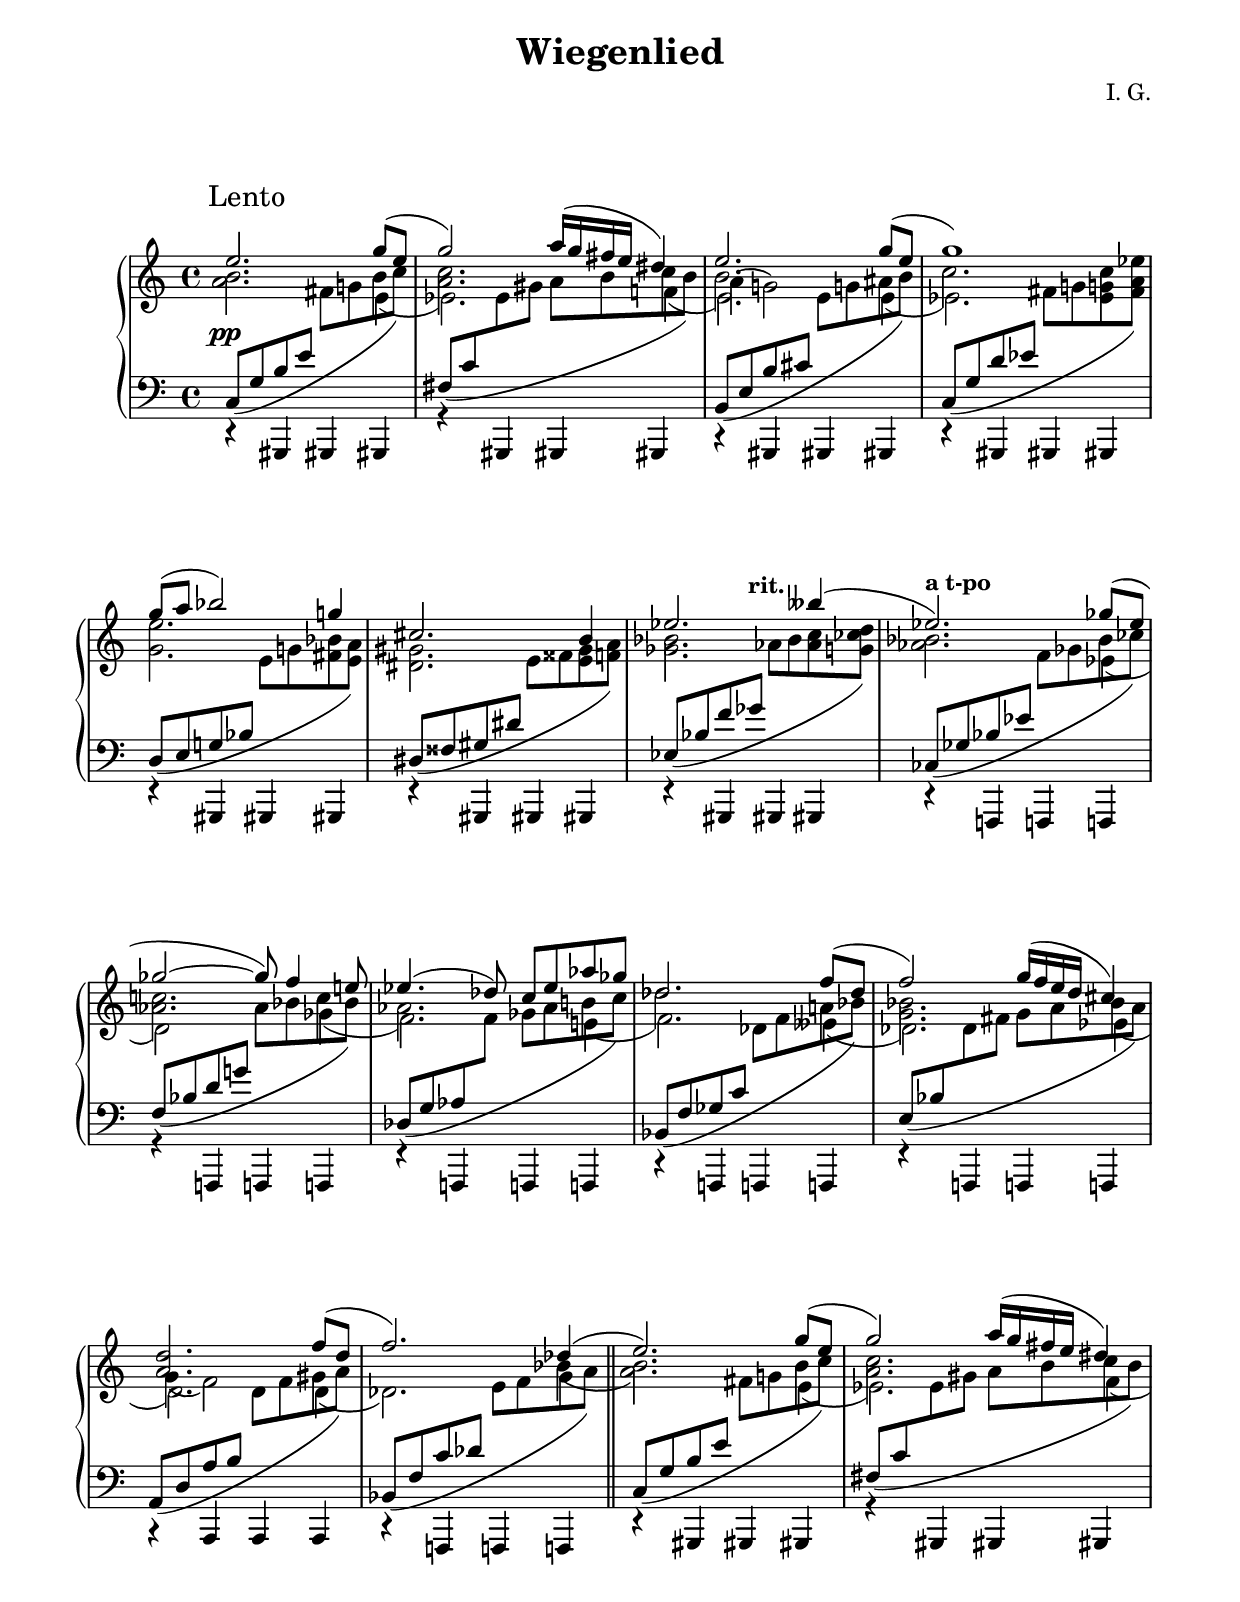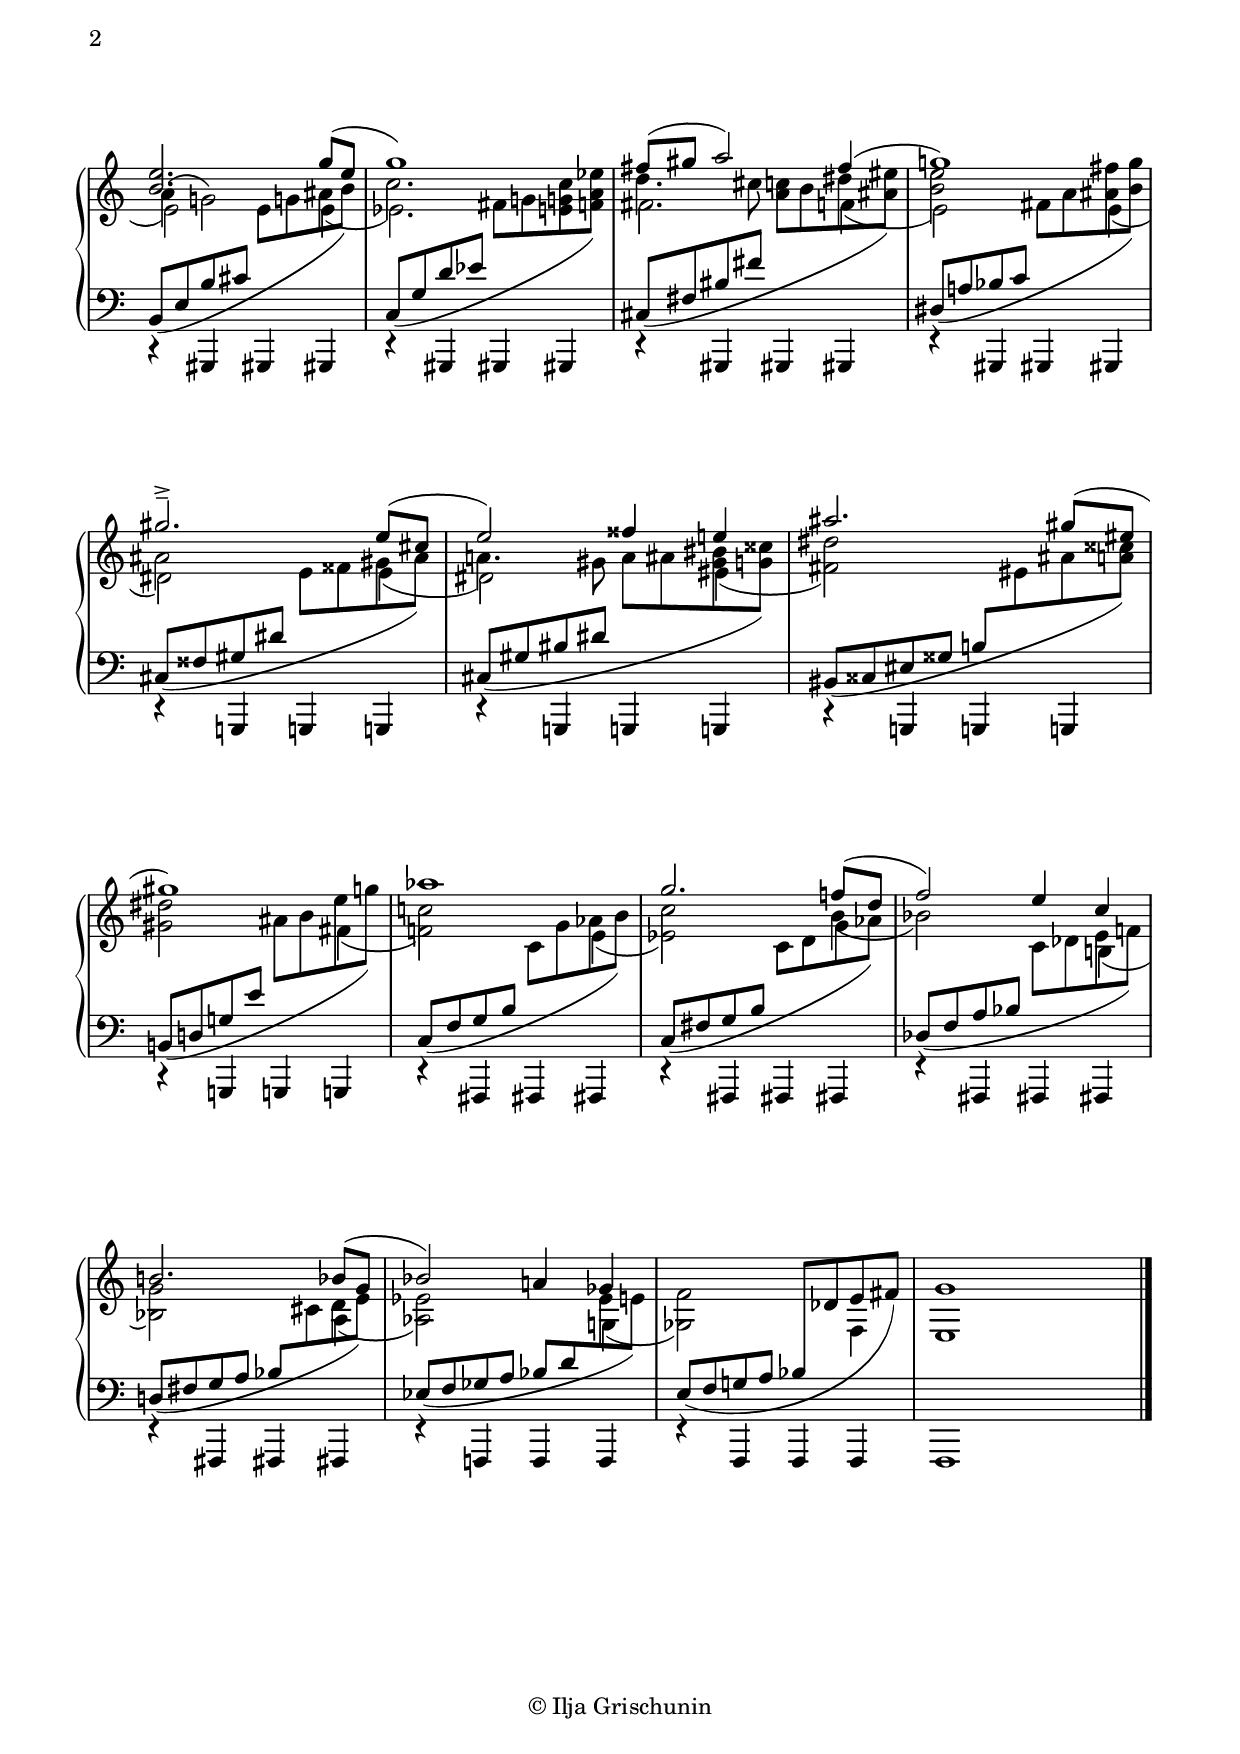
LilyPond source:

\version "2.19.15"
%\version "2.18.0"

\language "deutsch"

\header {
  title = "Wiegenlied"
  %meter = "Lento"
  composer = "I. G."
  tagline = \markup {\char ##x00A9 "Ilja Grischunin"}
}

\paper {
  #(set-paper-size "a4")
  top-system-spacing #'basic-distance = #20
  top-markup-spacing #'basic-distance = #5
  markup-system-spacing #'basic-distance = #30
  system-system-spacing #'basic-distance = #28
  last-bottom-spacing #'basic-distance = #25
  left-margin = 15
  right-margin = 15
  %two-sided = ##t
  %inner-margin = 25
  %outer-margin = 15
}

\layout {
  indent = 7
  \context {
    \PianoStaff
    \consists #Span_stem_engraver
  }
  \context{
    \Score
    \override StaffGrouper.staff-staff-spacing.basic-distance = #13
    \remove "Bar_number_engraver"
  }
}

\version "2.19.15"
%\version "2.18.0"

\language "deutsch"

%%%%%%%%% SCRIPTS %%%%%%%%%
makeOctaves =
#(define-music-function (parser location arg mus)
   (integer? ly:music?)
   #{<<  \withMusicProperty #'to-relative-callback
         #(lambda (m p)
            (let ((mu (ly:music-property m 'element)))
              (ly:music-transpose mu (ly:make-pitch (- arg) 0 0))
              (ly:make-music-relative! mu p)
              (ly:music-transpose mu (ly:make-pitch arg 0 0)))
            p)
         \transpose c' $(ly:make-pitch arg 0 0) $mus
         $mus
     >>
   #})
pocoCr = 
#(make-music 'CrescendoEvent
   'span-type 'text
   'span-text "poco cresc.")
pocoDim =
#(make-music 'CrescendoEvent
   'span-type 'text
   'span-text "poco dimin.")
offsetPositions =
  #(define-music-function (parser location offsets) (pair?)
    #{
       \once \override Slur.positions = #(lambda (grob) 
	 `(,(+ (car offsets) (cdar (ly:slur::calc-control-points grob))) . 
	   ,(+ (cdr offsets) (cdr (cadddr (ly:slur::calc-control-points grob))))))
    #})
  
%%%%%%%%% VOICES %%%%%%%%%
groundBas = \relative {
  \stemUp
  \override Stem.length = 7
  \repeat unfold 7 {r4 gis,,! gis! gis!}
  \repeat unfold 5 {r4 f! f! f!} r a a a r f! f! f!
  \repeat unfold 6 {r4 gis! gis! gis!}
  \repeat unfold 4 {r4 g! g! g!}
  \repeat unfold 4 {r4 fis! fis! fis!}
  r4 f! f f r f f f 
  \set Score.proportionalNotationDuration = #(ly:make-moment 1/8)
  f1
  \bar "|."
}
groundTehor = \relative {
	\override Slur.positions = #'(0 . 0)
  c8_( g' h e
  \change Staff = RH
  \stemDown
  \once\override Beam.positions = #'(-5 . -3.5)
  fis g! h c)
  \change Staff = LH
  \stemUp
  fis,,_( c'
  \change Staff = RH
  \stemDown
  es gis
  \once\override Beam.positions = #'(-4 . -3.5)
  a h 
  \once\override NoteColumn.force-hshift = #.8
  c h)
  \change Staff = LH
  \stemUp
  h,,_( e h' cis
  \change Staff = RH
  \stemDown
  \once\override Beam.positions = #'(-5 . -3.5)
  e g! ais h)
  \change Staff = LH
  \stemUp
  c,,_( g' d' es
  \change Staff = RH
  \stemDown
  fis g! <es g! c><fis a es'>)
  \change Staff = LH
  \stemUp
  d,_(e g! b
  \change Staff = RH
  \stemDown
  e g! <fis b><e a>)
  \change Staff = LH
  \stemUp
  dis,_( fisis gis dis'
  \change Staff = RH
  \stemDown
  e fisis <e gis><f a>)
  \change Staff = LH
  \stemUp
  es,_( b' f' ges
  \change Staff = RH
  \stemDown
  \once\override Score.MetronomeMark.extra-offset = #'(-2 . -1.3)
  \tempo "rit."
  as b <as c><g ces d>)
  \change Staff = LH
  \stemUp
  \tempo "a t-po"
  ces,,_( ges' b es
  \change Staff = RH
  \stemDown
  \once\override Beam.positions = #'(-4.5 . -3.5)
  f ges b ces)
  \change Staff = LH
  \stemUp
  f,,_( b d g!
  \change Staff = RH
  \stemDown
  \once\override Beam.positions = #'(-4 . -3.5)
  as b c b)
  \change Staff = LH
  \stemUp
  des,,_( g as
  \change Staff = RH
  \stemDown
  f'
  \once\override Beam.positions = #'(-4 . -3)
  ges as h! c)
  \change Staff = LH
  \stemUp
  b,,_( f' ges c
  \change Staff = RH
  \stemDown
  \once\override Beam.positions = #'(-5.5 . -3)
  des f a! b)
  \change Staff = LH
  \stemUp
  e,,_( b'
  \change Staff = RH
  \stemDown
  des fis
  \once\override Beam.positions = #'(-4 . -3)
  g a
  \once\override NoteColumn.force-hshift = #.8
  b a)
  \change Staff = LH
  \stemUp
  a,,_( d a' h
  \change Staff = RH
  \stemDown
  \once\override Beam.positions = #'(-5.5 . -4)
  d f gis a)
  \change Staff = LH
  \stemUp
  b,,_( f' c' des
  \change Staff = RH
  \stemDown
  e f 
  \once\override NoteColumn.force-hshift = #.2
  g a)
  \bar "||"
  \change Staff = LH
  \stemUp
  c,,8_( g' h e
  \change Staff = RH
  \stemDown
  \once\override Beam.positions = #'(-5 . -3.5)
  fis g! h c)
  \change Staff = LH
  \stemUp
  fis,,_( c'
  \change Staff = RH
  \stemDown
  es gis
  \once\override Beam.positions = #'(-4 . -3)
  a h 
  \once\override NoteColumn.force-hshift = #.7
  c h)
  \change Staff = LH
  \stemUp
  h,,_( e h' cis
  \change Staff = RH
  \stemDown
  \once\override Beam.positions = #'(-5 . -3.5)
  e g! ais h)
  \change Staff = LH
  \stemUp
  c,,_( g' d' es
  \change Staff = RH
  \stemDown
  \once\override Beam.positions = #'(-4.5 . -4)
  fis g! <e g! c><f a es'>)
  \change Staff = LH
  \stemUp
  cis,_( fis his fis'
  \change Staff = RH
  \stemDown
  \once\override Beam.positions = #'(-4 . -3.5)
  <a c> h dis <ais eis'>)
  \change Staff = LH
  \stemUp
  dis,,_( a'! b c
  \change Staff = RH
  \stemDown
  \once\override Beam.positions = #'(-4.5 . -4)
  fis a <ais fis'><h g'>)
  \change Staff = LH
  \stemUp
  cis,,_( fisis gis dis'
  \change Staff = RH
  \stemDown
  e fisis gis ais)
  \change Staff = LH
  \stemUp
  cis,,_( gis' his dis
  \change Staff = RH
  \stemDown
  a' ais <gis his><g cisis>)
  \change Staff = LH
  \stemUp
  his,,_( cisis eis gisis h!
  \change Staff = RH
  \stemDown
  eis ais <a cisis>)
  \change Staff = LH
  \stemUp
  h,,!_( d! g! e'
  \change Staff = RH
  \stemDown
  ais h e g)
  \change Staff = LH
  \stemUp
  c,,,_( f g h
  \change Staff = RH
  \stemDown
  c g' as h)
  \change Staff = LH
  \stemUp
  c,,_( fis g h
  \change Staff = RH
  \stemDown
  c d 
  \once\override NoteColumn.force-hshift = #.3
  g as)
  \change Staff = LH
  \stemUp
  des,,_( f a b
  \change Staff = RH
  \stemDown
  c des e f!)
  \change Staff = LH
  \stemUp
  d,!_( fis g a 
  \once\override Beam.positions = #'(5 . 6)
  b
  \change Staff = RH
  \stemDown
  cis d e)
  \change Staff = LH
  \stemUp
  es,_( f ges a 
  \once\override Beam.positions = #'(5.5 . 5)
  b d
  \change Staff = RH
  \stemDown
  es e)
  \change Staff = LH
  \stemUp
  \shape #'((0 . 0) (2 . -.5) (.5 . -4) (0 . 0)) Slur
  e,_( f g! a 
  \once\override Beam.positions = #'(13 . 14)
  b
  \change Staff = RH
  %\stemDown
  des e fis)
}
%%%%%%%%%%% RH %%%%%%%%%%%%
dreizehnteRH = \relative {
  \clef treble
  \key c \major
  \time 4/4
  \once\override Score.RehearsalMark.extra-offset = #'(4 . 2)
  \mark "Lento"
  %\override Score.SpacingSpanner.strict-note-spacing = ##t
  %\set Score.proportionalNotationDuration = #(ly:make-moment 1/16)
  %\set Staff.printKeyCancellation = ##f  
  <<
    {
      e''2.
    }
    \\
    {
      <a, h>2.
    }
  >>
  <<
    {
      g'8( e g2) a16(g fis e dis4)
      e2.
    }
    \\
    {
      s4 <a, c>2. s4 
      \once \override Dots.extra-offset = #'(0 . 1)
      h2.
    }
    \\
    {
      \stemDown
      s4 s1 
      \once\override NoteColumn.force-hshift = #1.1
      a4( g!2)
    }
    \\
    {
      \voiceTwo
      \override NoteColumn.force-hshift = #.2
      e4( es2.) 
      \once\override NoteColumn.force-hshift = #1
      f!4( e2.)
    }
  >>
  <<
    {
      g'8( e g1)
    }
    \\
    {
      s4 c,2. s4
    }
    \\
    {
      \voiceTwo
      \offsetPositions #'(1 . 0)
      \override NoteColumn.force-hshift = #.2
      e,4( es2.) s4
    }
  >>
  <<
    {
      g'8( a b2) g!4 cis,2. h4 es2. heses'4( es,2.)
    }
    \\
    {
      <g, e'>2. s4 <dis gis>2. s4 <ges b>2. s4 <as b>2.
    }
  >>
  <<
    {
      ges'8( es ges2~ ges8) f4 e!8 es4.( des8) c es as ges
      des2.
    }
    \\
    {
      s4 <as c!>2. s4 as2. s4 des2.
    }
    \\
    {
      \voiceTwo
      \override NoteColumn.force-hshift = #.2
      es,4( d2) s4 ges( f2.) e!4( f2.)
    }
  >>
  <<
    {
      f'8( des f2) g16( f e d cis4) <a d>2.
    }
    \\
    {
      s4 <g b>2. s4 
      \once\override NoteColumn.force-hshift = #1.2
      g4( f2)
    }    
    \\
    {
      \voiceTwo
      eses4( des2.) 
      \once\override NoteColumn.force-hshift = #1
      es4( 
      \once\override NoteColumn.force-hshift = #1.4
      d2.)
    }
  >>
  <<
    {
      f'8( d f2.) des4( e2.)
    }
    \\
    {
      \once\override NoteColumn.force-hshift = #.2
      d,4( des2.) b'4( <a h>2.)
    }
  >>
  <<
    {
      g'8( e g2) a16( g fis e dis4) <h e>2.
    }
    \\
    {
      s4 <a c>2. s4 
      \once\override NoteColumn.force-hshift = #.4
      a4^( g!2)
    }
    \\
    {
      \voiceTwo
      \offsetPositions #'(3 . 0)
      \override NoteColumn.force-hshift = #.2
      e4( es2.) 
      \once\override NoteColumn.force-hshift = #.9
      f4( 
      \once\override NoteColumn.force-hshift = #.6
      e2) s4
    }
  >>
  <<
    {
      g'8( e g1)
    }
    \\
    {
      s4 c,2. s4
    }
    \\
    {
      \voiceTwo
      \offsetPositions #'(1 . 0)
      \override NoteColumn.force-hshift = #.2
      e,4( es2.) s4
    }
  >>
  <<
    {
      fis'8( gis a2) fis4( g!1) gis2.---> e8( cis
      e2) fisis4
    }
    \\
    {
      d4. cis8 s2 <h e>2 s2 ais2 s a!4. gis8 s4
    }
    \\
    {
      \voiceTwo
      fis2. f4( e2) s4 e( dis2) s4 e( dis2) s4
    }
  >>
  <<
    {
      e'!4 ais2. gis8( eis gis1) as g2. f!8( d f2) e4 c
      h!2. b8( g b2) a!4 ges s1 g
    }
    \\
    {
      \once\override NoteColumn.force-hshift = #.2
      eis4( <fis dis'>2) s2 <gis dis'> s4 
      \once\override NoteColumn.force-hshift = #.2
      fis( <f! c'!>2) s4
      \once\override NoteColumn.force-hshift = #.2
      e4( <es c'>2) s4
      \once\override Slur.positions = #'(0 . 0)
      h'4( b2) s4 
      \once\override NoteColumn.force-hshift = #.2
      h,!4( <b g'>2) s4
      \once\override NoteColumn.force-hshift = #.2
      a4( <as es'>2) s4
      \once\override NoteColumn.force-hshift = #.2
      g!( <ges f'>2) s4 f e1 
    }
  >>
}
%%%%%%%%%%% LH %%%%%%%%%%%%
dreizehnteLH = \relative {
  \clef bass
  \key c \major
  \time 4/4
  %\set Staff.printKeyCancellation = ##f
  <<
    {
      \groundTehor
    }
    \\
    {
      \groundBas
    }
  >>
}
%%%%%%%%%%%% D %%%%%%%%%%%%
dynamicDrzehn = {
  \override DynamicTextSpanner.style = #'none
  \override Hairpin.to-barline = ##f
  s1*31\pp
}
%%%%%%%%%%%%%%%%%%%%%%


%%%%%%%%%%%%%%%%%%%%%%
\score {
  \new PianoStaff <<
     \new Staff = "RH" \dreizehnteRH
     \new Dynamics = "Dynamics_pf" \dynamicDrzehn
     \new Staff = "LH" \dreizehnteLH
  >>
}